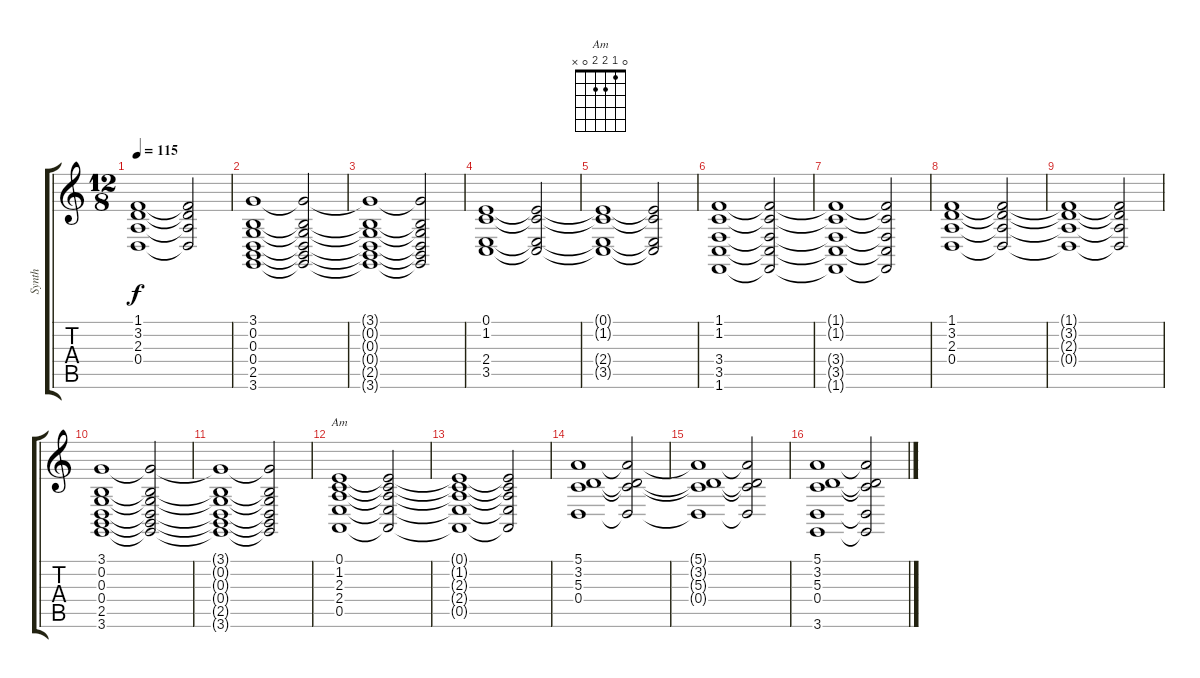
\track ("Synth" "Synth") {instrument stringensemble2}
\staff {score tabs}
\tuning (E4 B3 G3 D3 A2 E2) {hide}
\chord ("Am" 0 1 2 2 0 x)
\ts (12 8)
\tempo 115
\clef g2
\ks c
(1.1{t} 3.2{t} 2.3{t} 0.4{t}).1{dy f} (1.1{t} 3.2{t} 2.3{t} 0.4{t}).2 |
(3.1 0.2 0.3 0.4 2.5 3.6).1 (3.1{t} 0.2{t} 0.3{t} 0.4{t} 2.5{t} 3.6{t}).2 |
(3.1{t} 0.2{t} 0.3{t} 0.4{t} 2.5{t} 3.6{t}).1 (3.1{t} 0.2{t} 0.3{t} 0.4{t} 2.5{t} 3.6{t}).2 |
(0.1 1.2 2.4 3.5).1 (0.1{t} 1.2{t} 2.4{t} 3.5{t}).2 |
(0.1{t} 1.2{t} 2.4{t} 3.5{t}).1 (0.1{t} 1.2{t} 2.4{t} 3.5{t}).2 |
(1.1 1.2 3.4 3.5 1.6).1 (1.1{t} 1.2{t} 3.4{t} 3.5{t} 1.6{t}).2 |
(1.1{t} 1.2{t} 3.4{t} 3.5{t} 1.6{t}).1 (1.1{t} 1.2{t} 3.4{t} 3.5{t} 1.6{t}).2 |
(1.1 3.2 2.3 0.4).1 (1.1{t} 3.2{t} 2.3{t} 0.4{t}).2 |
(1.1{t} 3.2{t} 2.3{t} 0.4{t}).1 (1.1{t} 3.2{t} 2.3{t} 0.4{t}).2 |
(3.1 0.2 0.3 0.4 2.5 3.6).1 (3.1{t} 0.2{t} 0.3{t} 0.4{t} 2.5{t} 3.6{t}).2 |
(3.1{t} 0.2{t} 0.3{t} 0.4{t} 2.5{t} 3.6{t}).1 (3.1{t} 0.2{t} 0.3{t} 0.4{t} 2.5{t} 3.6{t}).2 |
(0.1 1.2 2.3 2.4 0.5).1{ch "Am"} (0.1{t} 1.2{t} 2.3{t} 2.4{t} 0.5{t}).2 |
(0.1{t} 1.2{t} 2.3{t} 2.4{t} 0.5{t}).1 (0.1{t} 1.2{t} 2.3{t} 2.4{t} 0.5{t}).2 |
(5.1 3.2 5.3 0.4).1 (5.1{t} 3.2{t} 5.3{t} 0.4{t}).2 |
(5.1{t} 3.2{t} 5.3{t} 0.4{t}).1 (5.1{t} 3.2{t} 5.3{t} 0.4{t}).2 |
(5.1 3.2 5.3 0.4 3.6).1 (5.1{t} 3.2{t} 5.3{t} 0.4{t} 3.6{t}).2
